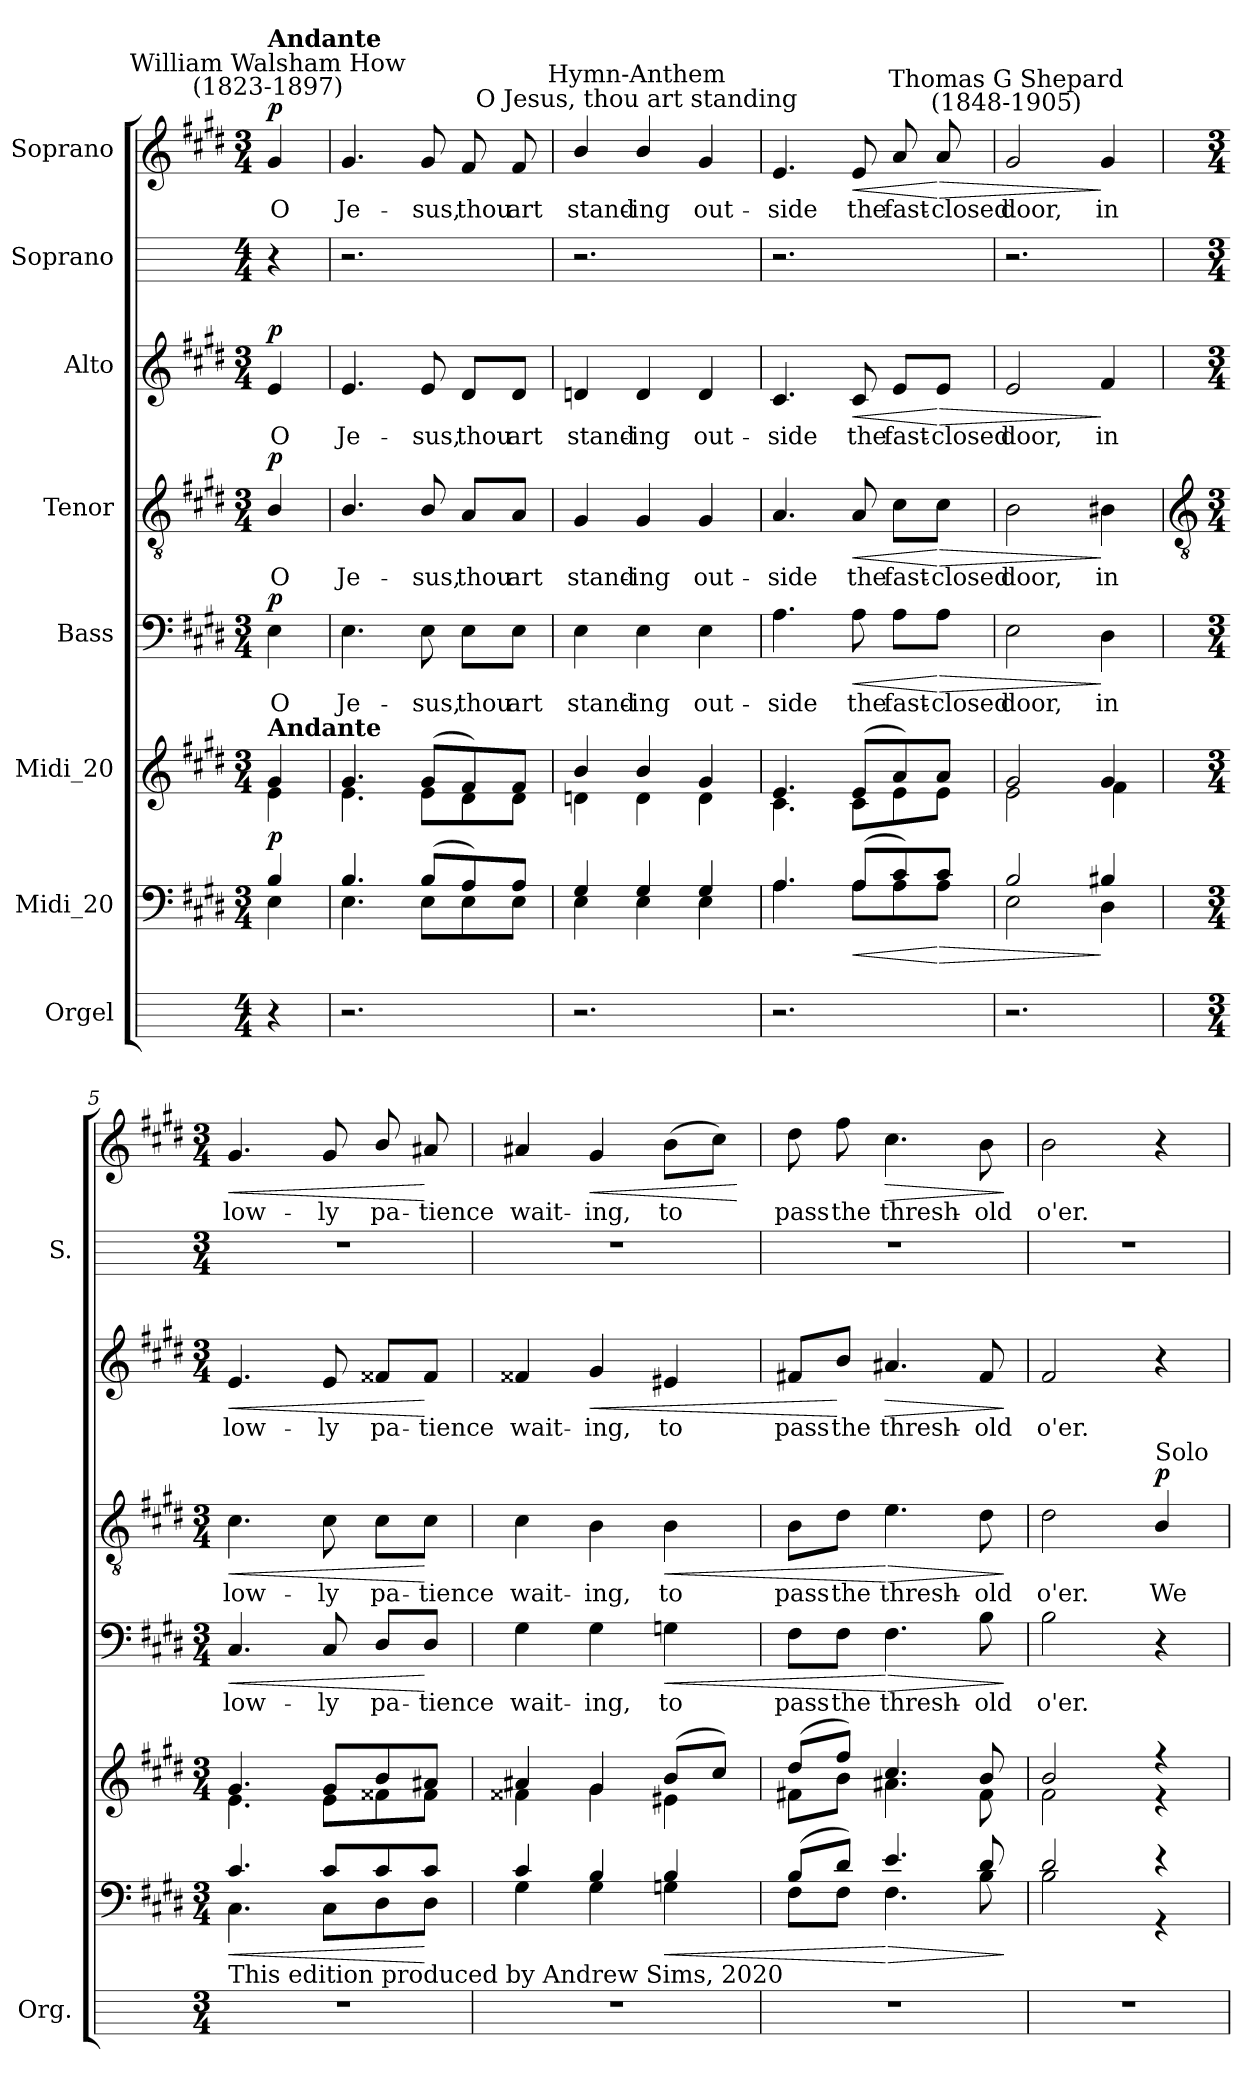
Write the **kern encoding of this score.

**kern	**kern	**dynam	**kern	**kern	**text	**dynam	**kern	**text	**dynam	**kern	**text	**dynam	**kern	**kern	**text	**dynam
*part8	*part7	*part7	*part6	*part5	*part5	*part5	*part4	*part4	*part4	*part3	*part3	*part3	*part2	*part1	*part1	*part1
*staff8	*staff7	*staff7	*staff6	*staff5	*staff5	*staff5	*staff4	*staff4	*staff4	*staff3	*staff3	*staff3	*staff2	*staff1	*staff1	*staff1
*I"Orgel	*I"Midi_20	*	*I"Midi_20	*I"Bass	*	*	*I"Tenor	*	*	*I"Alto	*	*	*I"Soprano	*I"Soprano	*	*
*I'Org.	*	*	*	*	*	*	*	*	*	*	*	*	*I'S.	*	*	*
*	*clefF4	*	*clefG2	*clefF4	*	*	*clefGv2	*	*	*clefG2	*	*	*	*clefG2	*	*
*	*k[f#c#g#d#]	*	*k[f#c#g#d#]	*k[f#c#g#d#]	*	*	*k[f#c#g#d#]	*	*	*k[f#c#g#d#]	*	*	*	*k[f#c#g#d#]	*	*
*	*E:	*	*E:	*E:	*	*	*E:	*	*	*E:	*	*	*	*E:	*	*
*M4/4	*M3/4	*	*M3/4	*M3/4	*	*	*M3/4	*	*	*M3/4	*	*	*M4/4	*M3/4	*	*
=	=	=	=	=	=	=	=	=	=	=	=	=	=	=	=	=
*	*^	*	*^	*	*	*	*	*	*	*	*	*	*	*	*	*
!	!	!	!	!	!	!	!	!	!	!	!	!	!	!	!	!LO:TX:a:cj:t=William Walsham How\n(1823-1897)	!	!
!	!	!	!	!	!	!	!	!	!	!	!	!	!	!	!	!LO:TX:a:B:t=Andante	!	!
!	!	!	!	!LO:TX:a:B:t=Andante	!	!	!	!	!	!	!	!	!	!	!	!	!	!
!	!	!	!LO:DY:a	!	!	!	!LO:LY:b	!LO:DY:b	!	!LO:LY:b	!LO:DY:b	!	!LO:LY:b	!LO:DY:b	!	!	!LO:LY:b	!LO:DY:b
4r	4B/	4E\	p	4g#/	4e\	4E	O	p	4B/	O	p	4e	O	p	4r	4g#	O	p
=1	=1	=1	=1	=1	=1	=1	=1	=1	=1	=1	=1	=1	=1	=1	=1	=1	=1	=1
!	!	!	!	!	!	!	!LO:LY:b	!	!	!LO:LY:b	!	!	!LO:LY:b	!	!	!	!LO:LY:b	!
2.r	4.B/	4.E\	.	4.g#/	4.e\	4.E	Je-	.	4.B/	Je-	.	4.e	Je-	.	2.r	4.g#	Je-	.
!	!	!	!	!	!	!	!LO:LY:b	!	!	!LO:LY:b	!	!	!LO:LY:b	!	!	!	!LO:LY:b	!
.	(>8B/L	8E\L	.	(>8g#/L	8e\L	8E	-sus,	.	8B/	-sus,	.	8e	-sus,	.	.	8g#	-sus,	.
!	!	!	!	!	!	!	!LO:LY:b	!	!	!LO:LY:b	!	!	!LO:LY:b	!	!	!	!LO:LY:b	!
.	8A/)	8E\	.	8f#/)	8d#\	8E\L	thou	.	8A/L	thou	.	8d#/L	thou	.	.	8f#	thou	.
!	!	!	!	!	!	!	!LO:LY:b	!	!	!LO:LY:b	!	!	!LO:LY:b	!	!	!	!LO:LY:b	!
.	8A/J	8E\J	.	8f#/J	8d#\J	8E\J	art	.	8A/J	art	.	8d#/J	art	.	.	8f#	art	.
=2	=2	=2	=2	=2	=2	=2	=2	=2	=2	=2	=2	=2	=2	=2	=2	=2	=2	=2
!	!	!	!	!	!	!	!LO:LY:b	!	!	!LO:LY:b	!	!	!LO:LY:b	!	!	!	!LO:LY:b	!
2.r	4G#/	4E\	.	4b/	4dn\	4E	stand-	.	4G#	stand-	.	4dn	stand-	.	2.r	4b/	stand-	.
!	!	!	!	!	!	!	!	!	!	!	!	!	!	!	!	!LO:TX:a:cj:t=O Jesus, thou art standing	!	!
!	!	!	!	!	!	!	!	!	!	!	!	!	!	!	!	!LO:TX:a:cj:t=Hymn-Anthem	!	!
!	!	!	!	!	!	!	!LO:LY:b	!	!	!LO:LY:b	!	!	!LO:LY:b	!	!	!	!LO:LY:b	!
.	4G#/	4E\	.	4b/	4d\	4E	-ing	.	4G#	-ing	.	4d	-ing	.	.	4b/	-ing	.
!	!	!	!	!	!	!	!LO:LY:b	!	!	!LO:LY:b	!	!	!LO:LY:b	!	!	!	!LO:LY:b	!
.	4G#/	4E\	.	4g#/	4d\	4E	out-	.	4G#	out-	.	4d	out-	.	.	4g#	out-	.
=3	=3	=3	=3	=3	=3	=3	=3	=3	=3	=3	=3	=3	=3	=3	=3	=3	=3	=3
!	!	!	!	!	!	!	!LO:LY:b	!	!	!LO:LY:b	!	!	!LO:LY:b	!	!	!	!LO:LY:b	!
2.r	4.A/	4.A\	.	4.e/	4.c#\	4.A	-side	.	4.A	-side	.	4.c#	-side	.	2.r	4.e	-side	.
!	!	!	!LO:HP:b	!	!	!	!LO:LY:b	!LO:HP:b	!	!LO:LY:b	!LO:HP:b	!	!LO:LY:b	!LO:HP:b	!	!	!LO:LY:b	!LO:HP:b
.	(>8A/L	8A\L	<	(>8e/L	8c#\L	8A	the	<	8A	the	<	8c#	the	<	.	8e	the	<
!	!	!	!	!	!	!	!LO:LY:b	!	!	!LO:LY:b	!	!	!LO:LY:b	!	!	!	!LO:LY:b	!
.	8c#/)	8A\	.	8a/)	8e\	8A\L	fast-	.	8c#\L	fast-	.	8e/L	fast-	.	.	8a	fast-	.
!	!	!	!LO:HP:n=1:b	!	!	!	!LO:LY:b	!LO:HP:n=1:b	!	!LO:LY:b	!LO:HP:n=1:b	!	!LO:LY:b	!LO:HP:n=1:b	!	!	!LO:LY:b	!LO:HP:n=1:b
.	8c#/J	8A\J	[ >	8a/J	8e\J	8A\J	-closed	[ >	8c#\J	-closed	[ >	8e/J	-closed	[ >	.	8a	-closed	[ >
=4	=4	=4	=4	=4	=4	=4	=4	=4	=4	=4	=4	=4	=4	=4	=4	=4	=4	=4
!	!	!	!	!	!	!	!	!	!	!	!	!	!	!	!	!LO:TX:a:cj:t=Thomas G Shepard\n(1848-1905)	!	!
!	!	!	!	!	!	!	!LO:LY:b	!	!	!LO:LY:b	!	!	!LO:LY:b	!	!	!	!LO:LY:b	!
2.r	2B/	2E\	.	2g#/	2e\	2E	door,	.	2B	door,	.	2e	door,	.	2.r	2g#	door,	.
!	!	!	!	!	!	!	!LO:LY:b	!	!	!LO:LY:b	!	!	!LO:LY:b	!	!	!	!LO:LY:b	!
.	4B#X/	4D#\	]	4g#/	4f#\	4D#	in	]	4B#X	in	]	4f#	in	]	.	4g#	in	]
!!LO:LB:g=z
=5	=5	=5	=5	=5	=5	=5	=5	=5	=5	=5	=5	=5	=5	=5	=5	=5	=5	=5
*	*	*	*	*	*	*	*	*	*clefGv2	*	*	*	*	*	*	*	*	*
*M3/4	*M3/4	*	*	*M3/4	*	*M3/4	*	*	*M3/4	*	*	*M3/4	*	*	*M3/4	*M3/4	*	*
!	!LO:TX:b:t=This edition produced by Andrew Sims, 2020	!	!	!	!	!	!	!	!	!	!	!	!	!	!	!	!	!
!	!	!	!LO:HP:b	!	!	!	!LO:LY:b	!LO:HP:b	!	!LO:LY:b	!LO:HP:b	!	!LO:LY:b	!LO:HP:b	!	!	!LO:LY:b	!LO:HP:b
2.r	4.c#/	4.C#\	<	4.g#/	4.e\	4.C#	low-	<	4.c#	low-	<	4.e	low-	<	2.r	4.g#	low-	<
!	!	!	!	!	!	!	!LO:LY:b	!	!	!LO:LY:b	!	!	!LO:LY:b	!	!	!	!LO:LY:b	!
.	8c#/L	8C#\L	.	8g#/L	8e\L	8C#	-ly	.	8c#	-ly	.	8e	-ly	.	.	8g#	-ly	.
!	!	!	!	!	!	!	!LO:LY:b	!	!	!LO:LY:b	!	!	!LO:LY:b	!	!	!	!LO:LY:b	!
.	8c#/	8D#\	.	8b/	8f##X\	8D#/L	pa-	.	8c#\L	pa-	.	8f##X/L	pa-	.	.	8b/	pa-	.
!	!	!	!	!	!	!	!LO:LY:b	!	!	!LO:LY:b	!	!	!LO:LY:b	!	!	!	!LO:LY:b	!
.	8c#/J	8D#\J	[	8a#X/J	8f##\J	8D#/J	-tience	[	8c#\J	-tience	[	8f##/J	-tience	[	.	8a#X	-tience	[
=6	=6	=6	=6	=6	=6	=6	=6	=6	=6	=6	=6	=6	=6	=6	=6	=6	=6	=6
!	!	!	!	!	!	!	!LO:LY:b	!	!	!LO:LY:b	!	!	!LO:LY:b	!	!	!	!LO:LY:b	!
2.r	4c#/	4G#\	.	4a#X/	4f##\	4G#	wait-	.	4c#	wait-	.	4f##X	wait-	.	2.r	4a#X	wait-	.
!	!	!	!	!	!	!	!LO:LY:b	!	!	!LO:LY:b	!	!	!LO:LY:b	!LO:HP:b	!	!	!LO:LY:b	!LO:HP:b
.	4B/	4G#\	.	4g#/	4g#\	4G#	-ing,	.	4B	-ing,	.	4g#	-ing,	<	.	4g#	-ing,	<
!	!	!	!LO:HP:b	!	!	!	!LO:LY:b	!LO:HP:b	!	!LO:LY:b	!LO:HP:b	!	!LO:LY:b	!	!	!	!LO:LY:b	!
.	4B/	4Gn\	<	(>8b/L	4e#X\	4Gn	to	<	4B	to	<	4e#X	to	.	.	(>8bL	to	.
.	.	.	.	8cc#/J)	.	.	.	.	.	.	.	.	.	.	.	8cc#J)	.	.
*	*v	*v	*	*	*	*	*	*	*	*	*	*	*	*	*	*	*	*
*	*	*	*v	*v	*	*	*	*	*	*	*	*	*	*	*	*	*
.	.	.	.	.	.	.	.	.	.	.	.	.	.	.	.	[
=7	=7	=7	=7	=7	=7	=7	=7	=7	=7	=7	=7	=7	=7	=7	=7	=7
*	*^	*	*^	*	*	*	*	*	*	*	*	*	*	*	*	*
!	!	!	!	!	!	!	!LO:LY:b	!	!	!LO:LY:b	!	!	!LO:LY:b	!	!	!	!LO:LY:b	!
2.r	(>8B/L	8F#\L	.	(>8dd#/L	8f#X\L	8F#\L	pass	.	8B\L	pass	.	8f#X/L	pass	.	2.r	8dd#	pass	.
!	!	!	!	!	!	!	!LO:LY:b	!	!	!LO:LY:b	!	!	!LO:LY:b	!	!	!	!LO:LY:b	!
.	8d#/J)	8F#\J	.	8ff#/J)	8b\J	8F#\J	the	.	8d#\J	the	.	8b/J	the	[	.	8ff#	the	.
!	!	!	!LO:HP:n=1:b	!	!	!	!LO:LY:b	!LO:HP:n=1:b	!	!LO:LY:b	!LO:HP:n=1:b	!	!LO:LY:b	!LO:HP:b	!	!	!LO:LY:b	!LO:HP:b
.	4.e/	4.F#\	[ >	4.cc#/	4.a#X\	4.F#	thresh-	[ >	4.e	thresh-	[ >	4.a#X	thresh-	>	.	4.cc#	thresh-	>
!	!	!	!	!	!	!	!LO:LY:b	!	!	!LO:LY:b	!	!	!LO:LY:b	!	!	!	!LO:LY:b	!
.	8d#/	8B\	.	8b/	8f#\	8B	-old	.	8d#	-old	.	8f#	-old	.	.	8b	-old	.
*	*v	*v	*	*	*	*	*	*	*	*	*	*	*	*	*	*	*	*
*	*	*	*v	*v	*	*	*	*	*	*	*	*	*	*	*	*	*
.	.	]	.	.	.	]	.	.	]	.	.	]	.	.	.	]
=8	=8	=8	=8	=8	=8	=8	=8	=8	=8	=8	=8	=8	=8	=8	=8	=8
*	*^	*	*^	*	*	*	*	*	*	*	*	*	*	*	*	*
!	!	!	!	!	!	!	!LO:LY:b	!	!	!LO:LY:b	!	!	!LO:LY:b	!	!	!	!LO:LY:b	!
2.r	2d#/	2B\	.	2b/	2f#\	2B	o'er.	.	2d#	o'er.	.	2f#	o'er.	.	2.r	2b	o'er.	.
!	!	!	!	!	!	!	!	!	!LO:TX:a:t=Solo	!	!	!	!	!	!	!	!	!
!	!	!	!	!	!	!	!	!	!	!LO:LY:b	!LO:DY:b	!	!	!	!	!	!	!
.	4r	4r	.	4r	4r	4r	.	.	4B/	We	p	4r	.	.	.	4r	.	.
*	*v	*v	*	*	*	*	*	*	*	*	*	*	*	*	*	*	*	*
*	*	*	*v	*v	*	*	*	*	*	*	*	*	*	*	*	*	*
=	=	=	=	=	=	=	=	=	=	=	=	=	=	=	=	=
*-	*-	*-	*-	*-	*-	*-	*-	*-	*-	*-	*-	*-	*-	*-	*-	*-
